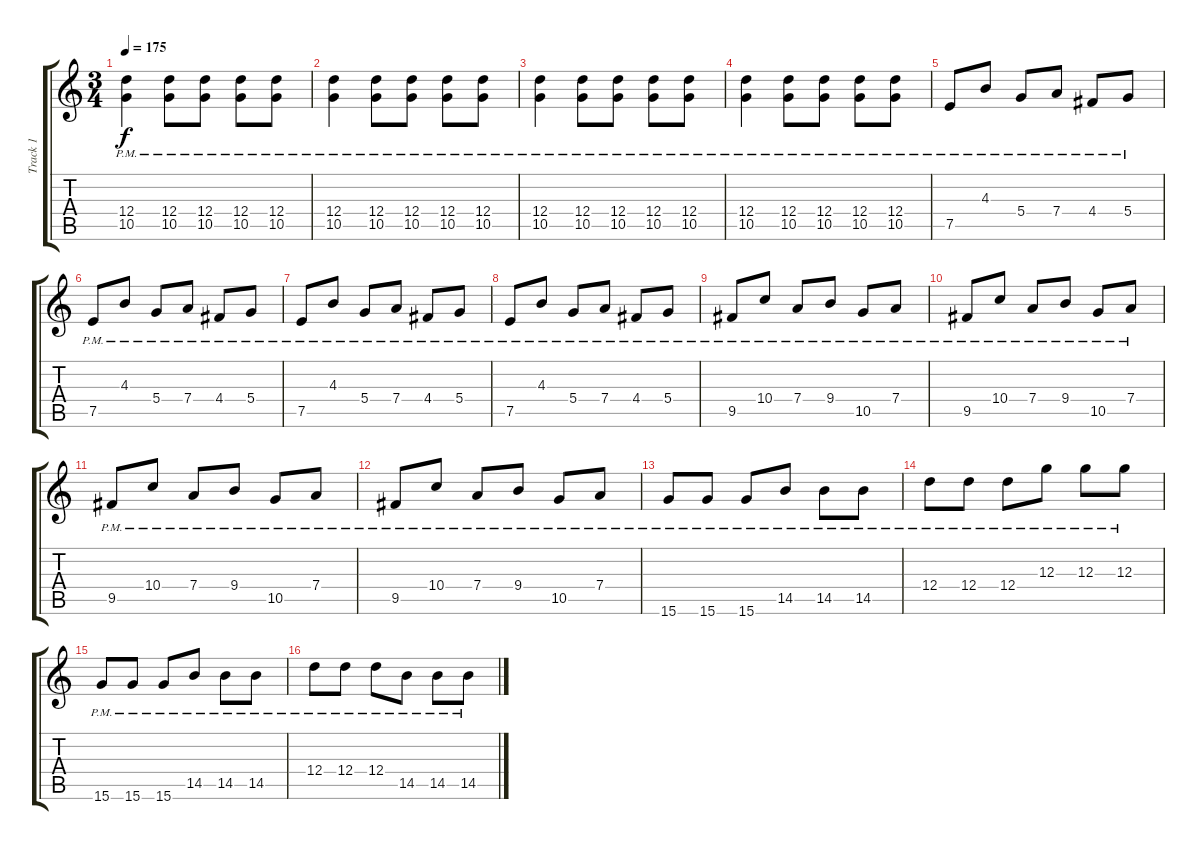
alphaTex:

\track ("Track 1" "Track 1") {instrument overdrivenguitar}
\staff {score tabs}
\tuning (E4 B3 G3 D3 A2 E2) {hide}
\ts (3 4)
\tempo 175
\clef g2
\ks c
(12.4{pm} 10.5{pm}).4{dy f} (12.4{pm} 10.5{pm}).8 (12.4{pm} 10.5{pm}).8 (12.4{pm} 10.5{pm}).8 (12.4{pm} 10.5{pm}).8 |
(12.4{pm} 10.5{pm}).4 (12.4{pm} 10.5{pm}).8 (12.4{pm} 10.5{pm}).8 (12.4{pm} 10.5{pm}).8 (12.4{pm} 10.5{pm}).8 |
(12.4{pm} 10.5{pm}).4 (12.4{pm} 10.5{pm}).8 (12.4{pm} 10.5{pm}).8 (12.4{pm} 10.5{pm}).8 (12.4{pm} 10.5{pm}).8 |
(12.4{pm} 10.5{pm}).4 (12.4{pm} 10.5{pm}).8 (12.4{pm} 10.5{pm}).8 (12.4{pm} 10.5{pm}).8 (12.4{pm} 10.5{pm}).8 |
7.5{pm}.8 4.3{pm}.8 5.4{pm}.8 7.4{pm}.8 4.4{pm}.8 5.4{pm}.8 |
7.5{pm}.8 4.3{pm}.8 5.4{pm}.8 7.4{pm}.8 4.4{pm}.8 5.4{pm}.8 |
7.5{pm}.8 4.3{pm}.8 5.4{pm}.8 7.4{pm}.8 4.4{pm}.8 5.4{pm}.8 |
7.5{pm}.8 4.3{pm}.8 5.4{pm}.8 7.4{pm}.8 4.4{pm}.8 5.4{pm}.8 |
9.5{pm}.8 10.4{pm}.8 7.4{pm}.8 9.4{pm}.8 10.5{pm}.8 7.4{pm}.8 |
9.5{pm}.8 10.4{pm}.8 7.4{pm}.8 9.4{pm}.8 10.5{pm}.8 7.4{pm}.8 |
9.5{pm}.8 10.4{pm}.8 7.4{pm}.8 9.4{pm}.8 10.5{pm}.8 7.4{pm}.8 |
9.5{pm}.8 10.4{pm}.8 7.4{pm}.8 9.4{pm}.8 10.5{pm}.8 7.4{pm}.8 |
15.6{pm}.8 15.6{pm}.8 15.6{pm}.8 14.5{pm}.8 14.5{pm}.8 14.5{pm}.8 |
12.4{pm}.8 12.4{pm}.8 12.4{pm}.8 12.3{pm}.8 12.3{pm}.8 12.3{pm}.8 |
15.6{pm}.8 15.6{pm}.8 15.6{pm}.8 14.5{pm}.8 14.5{pm}.8 14.5{pm}.8 |
12.4{pm}.8 12.4{pm}.8 12.4{pm}.8 14.5{pm}.8 14.5{pm}.8 14.5{pm}.8
